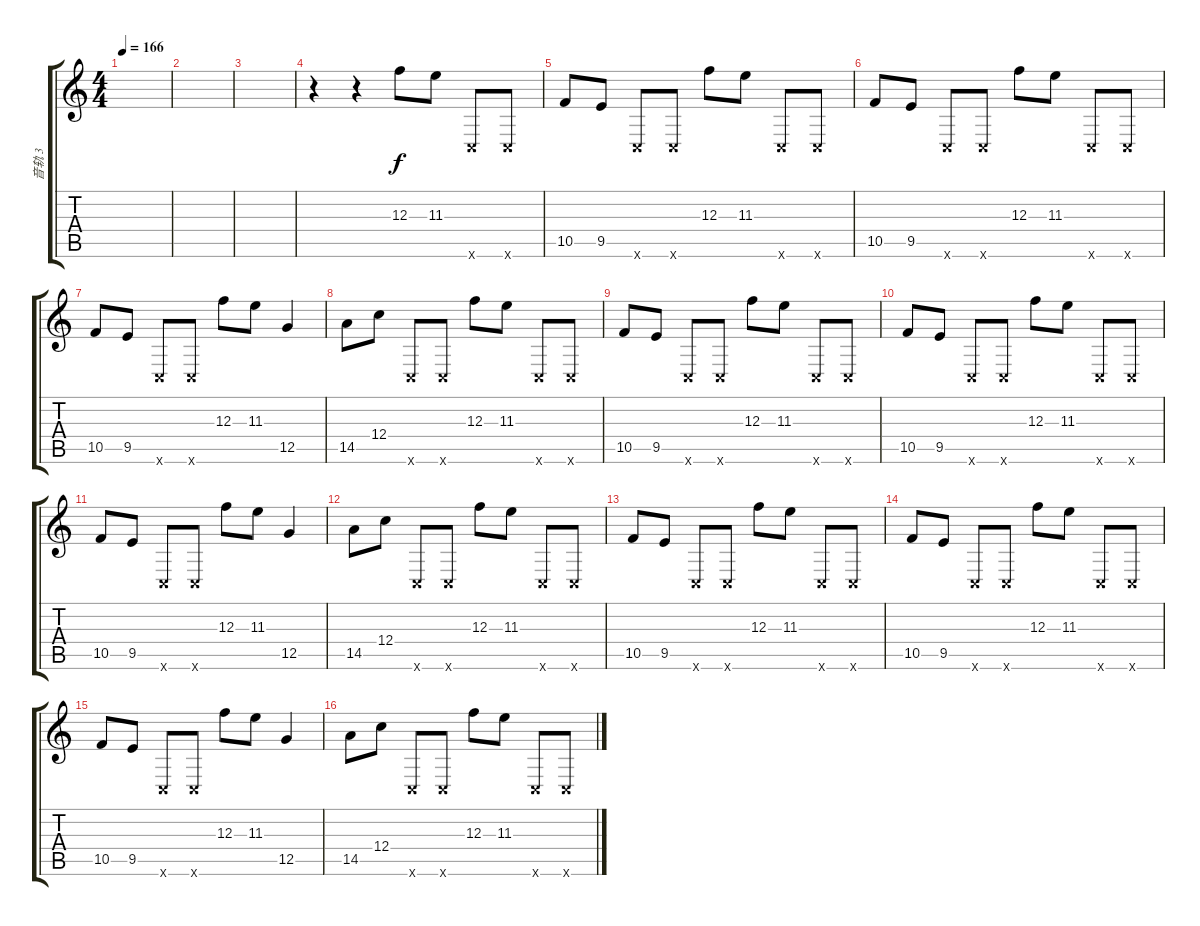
\track ("音轨 3" "音轨 3") {instrument distortionguitar}
\staff {score tabs}
\tuning (D4 A3 F3 C3 G2 C2) {hide}
\ts (4 4)
\tempo 166
\clef g2
\ks c
|
|
|
r.4 r.4 12.3.8 11.3.8 0.6{x}.8 0.6{x}.8 |
10.5.8 9.5.8 0.6{x}.8 0.6{x}.8 12.3.8 11.3.8 0.6{x}.8 0.6{x}.8 |
10.5.8 9.5.8 0.6{x}.8 0.6{x}.8 12.3.8 11.3.8 0.6{x}.8 0.6{x}.8 |
10.5.8 9.5.8 0.6{x}.8 0.6{x}.8 12.3.8 11.3.8 12.5.4 |
14.5.8 12.4.8 0.6{x}.8 0.6{x}.8 12.3.8 11.3.8 0.6{x}.8 0.6{x}.8 |
10.5.8 9.5.8 0.6{x}.8 0.6{x}.8 12.3.8 11.3.8 0.6{x}.8 0.6{x}.8 |
10.5.8 9.5.8 0.6{x}.8 0.6{x}.8 12.3.8 11.3.8 0.6{x}.8 0.6{x}.8 |
10.5.8 9.5.8 0.6{x}.8 0.6{x}.8 12.3.8 11.3.8 12.5.4 |
14.5.8 12.4.8 0.6{x}.8 0.6{x}.8 12.3.8 11.3.8 0.6{x}.8 0.6{x}.8 |
10.5.8 9.5.8 0.6{x}.8 0.6{x}.8 12.3.8 11.3.8 0.6{x}.8 0.6{x}.8 |
10.5.8 9.5.8 0.6{x}.8 0.6{x}.8 12.3.8 11.3.8 0.6{x}.8 0.6{x}.8 |
10.5.8 9.5.8 0.6{x}.8 0.6{x}.8 12.3.8 11.3.8 12.5.4 |
14.5.8 12.4.8 0.6{x}.8 0.6{x}.8 12.3.8 11.3.8 0.6{x}.8 0.6{x}.8
